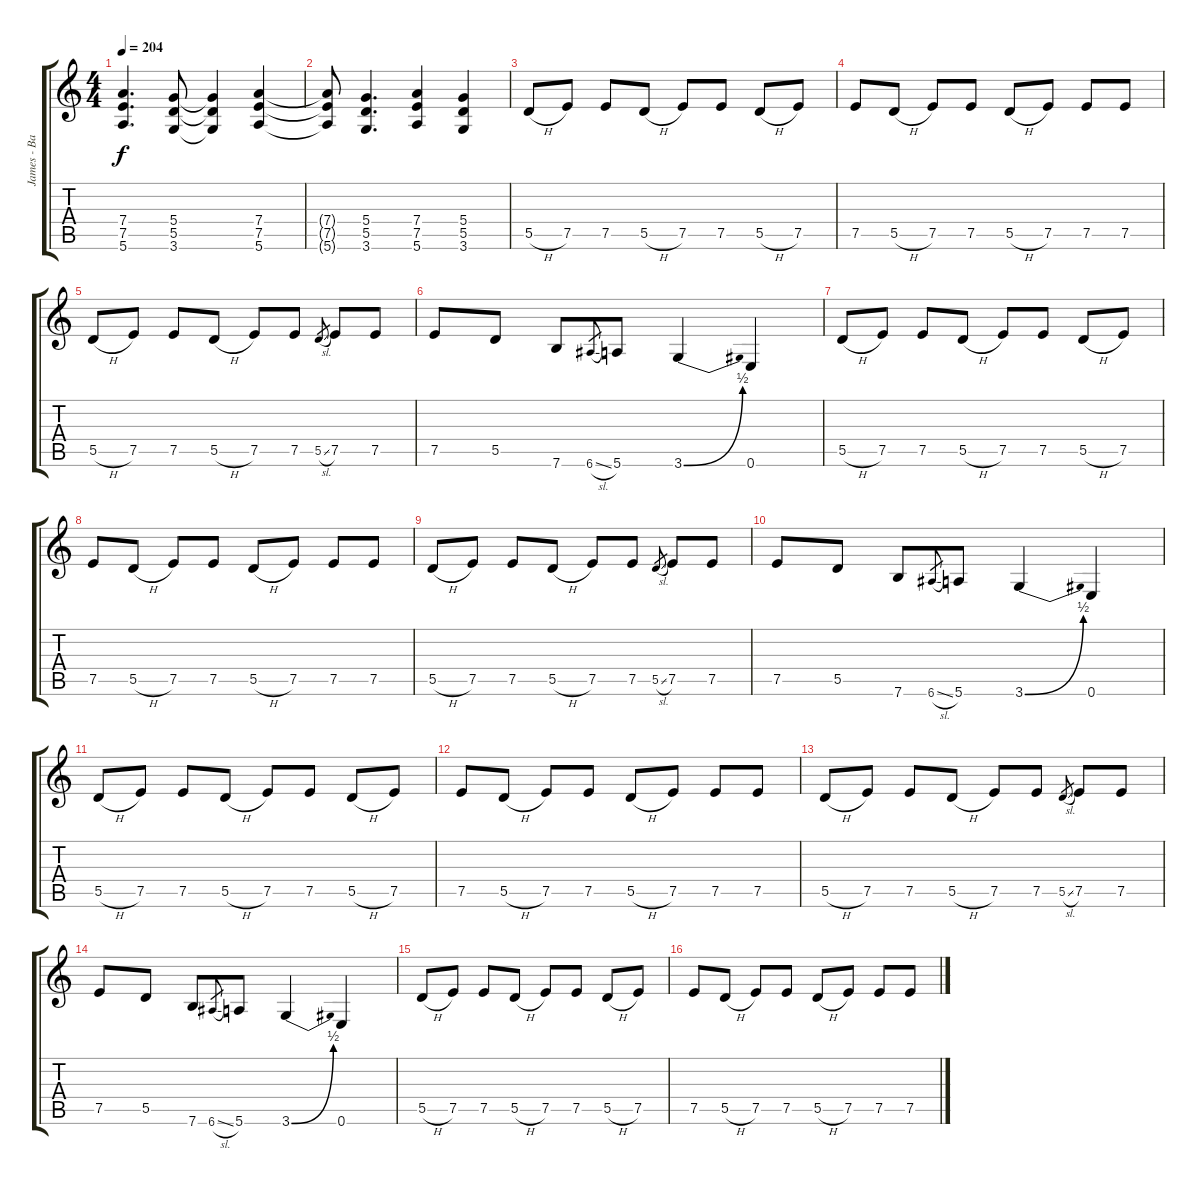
\track ("James - Back Guitar" "James - Ba") {instrument distortionguitar}
\staff {score tabs}
\tuning (E4 B3 G3 D3 A2 E2) {hide}
\ts (4 4)
\tempo 204
\clef g2
\ks c
(7.4 7.5 5.6).4{d dy f} (5.4 5.5 3.6).8 (5.4{t} 5.5{t} 3.6{t}).4 (7.4 7.5 5.6).4 |
(7.4{t} 7.5{t} 5.6{t}).8 (5.4 5.5 3.6).4{d} (7.4 7.5 5.6).4 (5.4 5.5 3.6).4 |
5.5{h}.8 7.5.8 7.5.8 5.5{h}.8 7.5.8 7.5.8 5.5{h}.8 7.5.8 |
7.5.8 5.5{h}.8 7.5.8 7.5.8 5.5{h}.8 7.5.8 7.5.8 7.5.8 |
5.5{h}.8 7.5.8 7.5.8 5.5{h}.8 7.5.8 7.5.8 5.5{sl}.8{gr} 7.5.8 7.5.8 |
7.5.8 5.5.8 7.6.8 6.6{sl}.8{gr} 5.6.8 3.6{be (bend 0 0 60 2)}.4 0.6.4 |
5.5{h}.8 7.5.8 7.5.8 5.5{h}.8 7.5.8 7.5.8 5.5{h}.8 7.5.8 |
7.5.8 5.5{h}.8 7.5.8 7.5.8 5.5{h}.8 7.5.8 7.5.8 7.5.8 |
5.5{h}.8 7.5.8 7.5.8 5.5{h}.8 7.5.8 7.5.8 5.5{sl}.8{gr} 7.5.8 7.5.8 |
7.5.8 5.5.8 7.6.8 6.6{sl}.8{gr} 5.6.8 3.6{be (bend 0 0 60 2)}.4 0.6.4 |
5.5{h}.8 7.5.8 7.5.8 5.5{h}.8 7.5.8 7.5.8 5.5{h}.8 7.5.8 |
7.5.8 5.5{h}.8 7.5.8 7.5.8 5.5{h}.8 7.5.8 7.5.8 7.5.8 |
5.5{h}.8 7.5.8 7.5.8 5.5{h}.8 7.5.8 7.5.8 5.5{sl}.8{gr} 7.5.8 7.5.8 |
7.5.8 5.5.8 7.6.8 6.6{sl}.8{gr} 5.6.8 3.6{be (bend 0 0 60 2)}.4 0.6.4 |
5.5{h}.8 7.5.8 7.5.8 5.5{h}.8 7.5.8 7.5.8 5.5{h}.8 7.5.8 |
7.5.8 5.5{h}.8 7.5.8 7.5.8 5.5{h}.8 7.5.8 7.5.8 7.5.8
